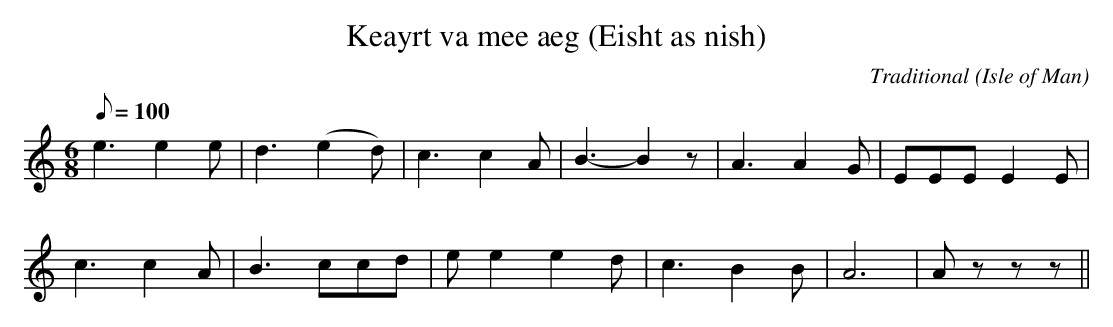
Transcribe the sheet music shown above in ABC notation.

X:1
T:Keayrt va mee aeg (Eisht as nish)
C:Traditional
O:Isle of Man
M:6/8
L:1/8
Q:100
K:C
e3 e2e|d3 (e2d)|c3 c2A|B3-B2 z|A3 A2G|EEE E2E|
c3 c2A|B3 ccd|ee2 e2d|c3 B2B|A6|A zz z||
